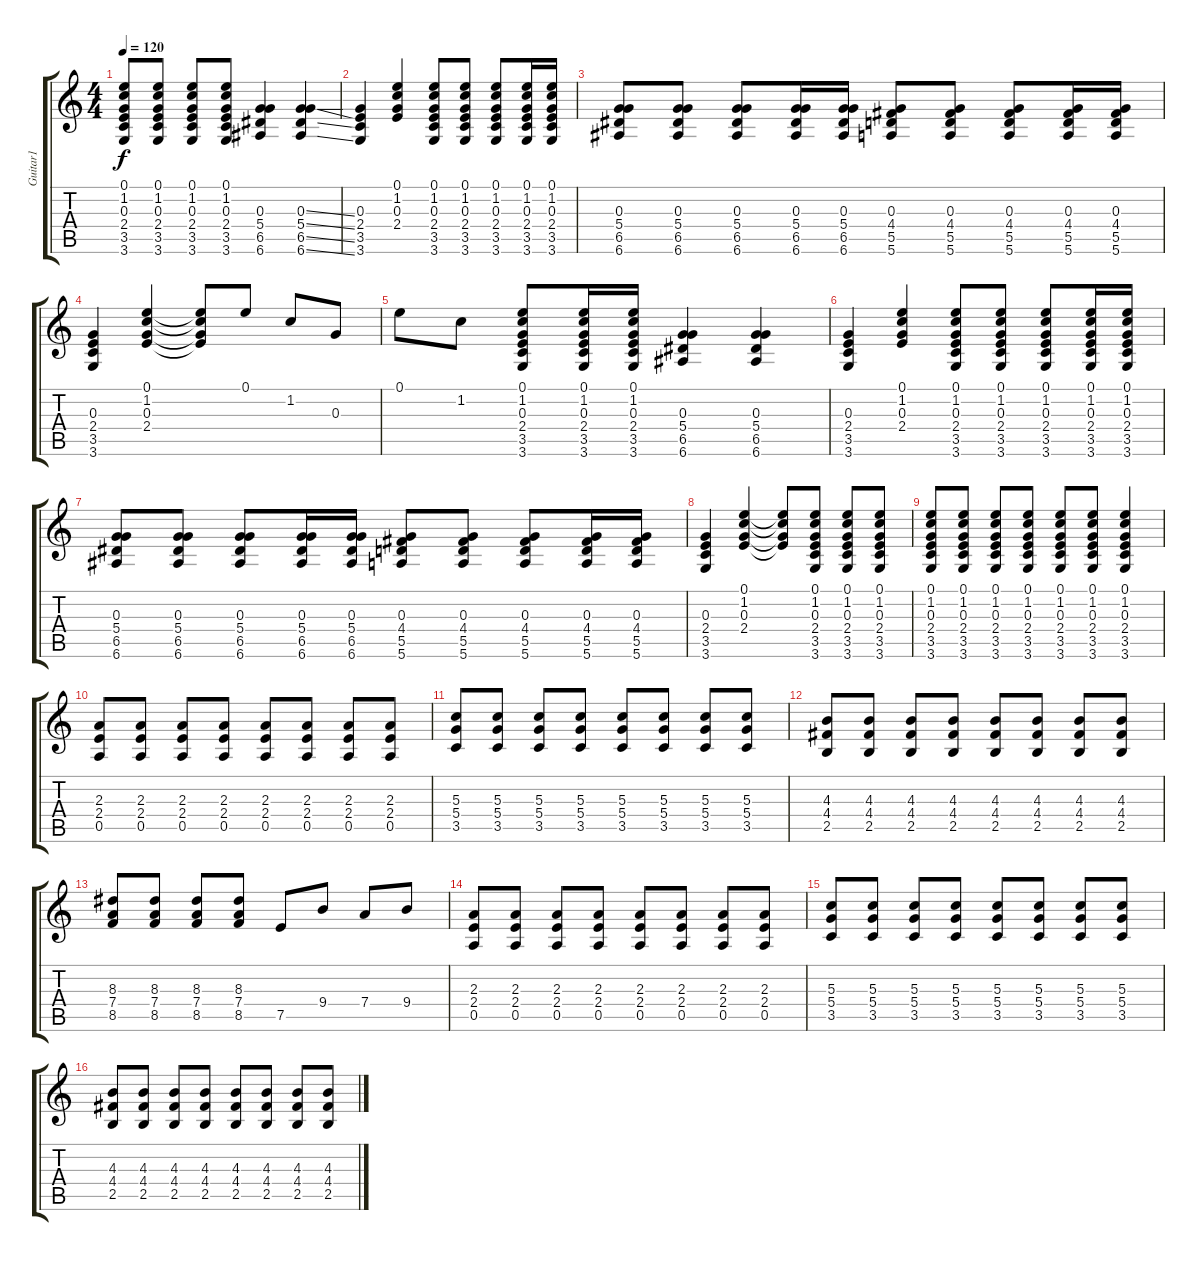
\track ("Guitar1" "Guitar1") {instrument distortionguitar}
\staff {score tabs}
\tuning (E4 B3 G3 D3 A2 E2) {hide}
\ts (4 4)
\tempo 120
\clef g2
\ks c
(0.1 1.2 0.3 2.4 3.5 3.6).8{dy f} (0.1 1.2 0.3 2.4 3.5 3.6).8 (0.1 1.2 0.3 2.4 3.5 3.6).8 (0.1 1.2 0.3 2.4 3.5 3.6).8 (0.3 5.4 6.5 6.6).4 (0.3{ss} 5.4{ss} 6.5{ss} 6.6{ss}).4 |
(0.3 2.4 3.5 3.6).4 (0.1 1.2 0.3 2.4).4 (0.1 1.2 0.3 2.4 3.5 3.6).8 (0.1 1.2 0.3 2.4 3.5 3.6).8 (0.1 1.2 0.3 2.4 3.5 3.6).8 (0.1 1.2 0.3 2.4 3.5 3.6).16 (0.1 1.2 0.3 2.4 3.5 3.6).16 |
(0.3 5.4 6.5 6.6).8 (0.3 5.4 6.5 6.6).8 (0.3 5.4 6.5 6.6).8 (0.3 5.4 6.5 6.6).16 (0.3 5.4 6.5 6.6).16 (0.3 4.4 5.5 5.6).8 (0.3 4.4 5.5 5.6).8 (0.3 4.4 5.5 5.6).8 (0.3 4.4 5.5 5.6).16 (0.3 4.4 5.5 5.6).16 |
(0.3 2.4 3.5 3.6).4 (0.1 1.2 0.3 2.4).4 (0.1{t} 1.2{t} 0.3{t} 2.4{t}).8 0.1.8 1.2.8 0.3.8 |
0.1.8 1.2.8 (0.1 1.2 0.3 2.4 3.5 3.6).8 (0.1 1.2 0.3 2.4 3.5 3.6).16 (0.1 1.2 0.3 2.4 3.5 3.6).16 (0.3 5.4 6.5 6.6).4 (0.3 5.4 6.5 6.6).4 |
(0.3 2.4 3.5 3.6).4 (0.1 1.2 0.3 2.4).4 (0.1 1.2 0.3 2.4 3.5 3.6).8 (0.1 1.2 0.3 2.4 3.5 3.6).8 (0.1 1.2 0.3 2.4 3.5 3.6).8 (0.1 1.2 0.3 2.4 3.5 3.6).16 (0.1 1.2 0.3 2.4 3.5 3.6).16 |
(0.3 5.4 6.5 6.6).8 (0.3 5.4 6.5 6.6).8 (0.3 5.4 6.5 6.6).8 (0.3 5.4 6.5 6.6).16 (0.3 5.4 6.5 6.6).16 (0.3 4.4 5.5 5.6).8 (0.3 4.4 5.5 5.6).8 (0.3 4.4 5.5 5.6).8 (0.3 4.4 5.5 5.6).16 (0.3 4.4 5.5 5.6).16 |
(0.3 2.4 3.5 3.6).4 (0.1 1.2 0.3 2.4).4 (0.1{t} 1.2{t} 0.3{t} 2.4{t}).8 (0.1 1.2 0.3 2.4 3.5 3.6).8 (0.1 1.2 0.3 2.4 3.5 3.6).8 (0.1 1.2 0.3 2.4 3.5 3.6).8 |
(0.1 1.2 0.3 2.4 3.5 3.6).8 (0.1 1.2 0.3 2.4 3.5 3.6).8 (0.1 1.2 0.3 2.4 3.5 3.6).8 (0.1 1.2 0.3 2.4 3.5 3.6).8 (0.1 1.2 0.3 2.4 3.5 3.6).8 (0.1 1.2 0.3 2.4 3.5 3.6).8 (0.1 1.2 0.3 2.4 3.5 3.6).4 |
(2.3 2.4 0.5).8 (2.3 2.4 0.5).8 (2.3 2.4 0.5).8 (2.3 2.4 0.5).8 (2.3 2.4 0.5).8 (2.3 2.4 0.5).8 (2.3 2.4 0.5).8 (2.3 2.4 0.5).8 |
(5.3 5.4 3.5).8 (5.3 5.4 3.5).8 (5.3 5.4 3.5).8 (5.3 5.4 3.5).8 (5.3 5.4 3.5).8 (5.3 5.4 3.5).8 (5.3 5.4 3.5).8 (5.3 5.4 3.5).8 |
(4.3 4.4 2.5).8 (4.3 4.4 2.5).8 (4.3 4.4 2.5).8 (4.3 4.4 2.5).8 (4.3 4.4 2.5).8 (4.3 4.4 2.5).8 (4.3 4.4 2.5).8 (4.3 4.4 2.5).8 |
(8.3 7.4 8.5).8 (8.3 7.4 8.5).8 (8.3 7.4 8.5).8 (8.3 7.4 8.5).8 7.5.8 9.4.8 7.4.8 9.4.8 |
(2.3 2.4 0.5).8 (2.3 2.4 0.5).8 (2.3 2.4 0.5).8 (2.3 2.4 0.5).8 (2.3 2.4 0.5).8 (2.3 2.4 0.5).8 (2.3 2.4 0.5).8 (2.3 2.4 0.5).8 |
(5.3 5.4 3.5).8 (5.3 5.4 3.5).8 (5.3 5.4 3.5).8 (5.3 5.4 3.5).8 (5.3 5.4 3.5).8 (5.3 5.4 3.5).8 (5.3 5.4 3.5).8 (5.3 5.4 3.5).8 |
(4.3 4.4 2.5).8 (4.3 4.4 2.5).8 (4.3 4.4 2.5).8 (4.3 4.4 2.5).8 (4.3 4.4 2.5).8 (4.3 4.4 2.5).8 (4.3 4.4 2.5).8 (4.3 4.4 2.5).8
